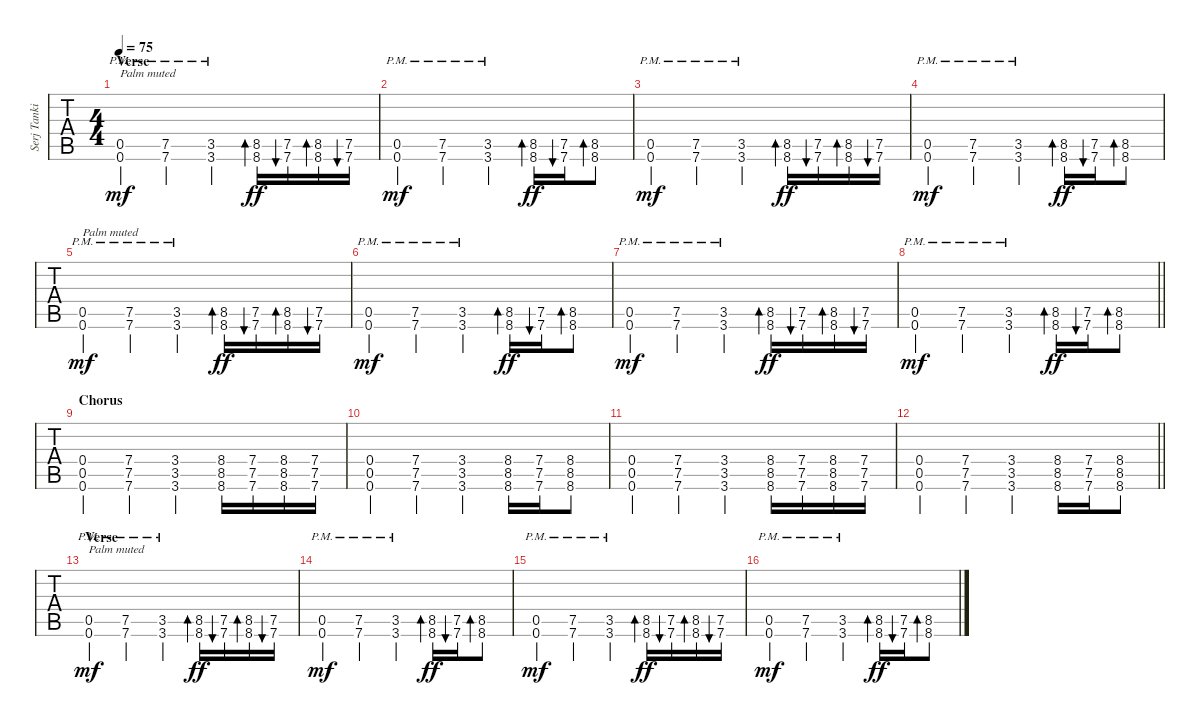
\track ("Serj Tankian (riff guitar)" "Serj Tanki") {instrument overdrivenguitar}
\staff {tabs}
\tuning (E4 B3 G3 D3 A2 D2) {hide}
\ts (4 4)
\section ("" "Verse")
\tempo 75
\clef g2
\ks c
(0.5{pm} 0.6{pm}).4{txt "Palm muted" dy mf} (7.5{pm} 7.6{pm}).4 (3.5{pm} 3.6{pm}).4 (8.5 8.6).16{bd 60 dy ff} (7.5 7.6).16{bu 60} (8.5 8.6).16{bd 60} (7.5 7.6).16{bu 60} |
(0.5{pm} 0.6{pm}).4{dy mf} (7.5{pm} 7.6{pm}).4 (3.5{pm} 3.6{pm}).4 (8.5 8.6).16{bd 60 dy ff} (7.5 7.6).16{bu 60} (8.5 8.6).8{bd 60} |
(0.5{pm} 0.6{pm}).4{dy mf} (7.5{pm} 7.6{pm}).4 (3.5{pm} 3.6{pm}).4 (8.5 8.6).16{bd 60 dy ff} (7.5 7.6).16{bu 60} (8.5 8.6).16{bd 60} (7.5 7.6).16{bu 60} |
(0.5{pm} 0.6{pm}).4{dy mf} (7.5{pm} 7.6{pm}).4 (3.5{pm} 3.6{pm}).4 (8.5 8.6).16{bd 60 dy ff} (7.5 7.6).16{bu 60} (8.5 8.6).8{bd 60} |
(0.5{pm} 0.6{pm}).4{txt "Palm muted" dy mf} (7.5{pm} 7.6{pm}).4 (3.5{pm} 3.6{pm}).4 (8.5 8.6).16{bd 60 dy ff} (7.5 7.6).16{bu 60} (8.5 8.6).16{bd 60} (7.5 7.6).16{bu 60} |
(0.5{pm} 0.6{pm}).4{dy mf} (7.5{pm} 7.6{pm}).4 (3.5{pm} 3.6{pm}).4 (8.5 8.6).16{bd 60 dy ff} (7.5 7.6).16{bu 60} (8.5 8.6).8{bd 60} |
(0.5{pm} 0.6{pm}).4{dy mf} (7.5{pm} 7.6{pm}).4 (3.5{pm} 3.6{pm}).4 (8.5 8.6).16{bd 60 dy ff} (7.5 7.6).16{bu 60} (8.5 8.6).16{bd 60} (7.5 7.6).16{bu 60} |
\barLineRight lightlight
(0.5{pm} 0.6{pm}).4{dy mf} (7.5{pm} 7.6{pm}).4 (3.5{pm} 3.6{pm}).4 (8.5 8.6).16{bd 60 dy ff} (7.5 7.6).16{bu 60} (8.5 8.6).8{bd 60} |
\section ("" "Chorus")
(0.4 0.5 0.6).4 (7.4 7.5 7.6).4 (3.4 3.5 3.6).4 (8.4 8.5 8.6).16 (7.4 7.5 7.6).16 (8.4 8.5 8.6).16 (7.4 7.5 7.6).16 |
(0.4 0.5 0.6).4 (7.4 7.5 7.6).4 (3.4 3.5 3.6).4 (8.4 8.5 8.6).16 (7.4 7.5 7.6).16 (8.4 8.5 8.6).8 |
(0.4 0.5 0.6).4 (7.4 7.5 7.6).4 (3.4 3.5 3.6).4 (8.4 8.5 8.6).16 (7.4 7.5 7.6).16 (8.4 8.5 8.6).16 (7.4 7.5 7.6).16 |
\barLineRight lightlight
(0.4 0.5 0.6).4 (7.4 7.5 7.6).4 (3.4 3.5 3.6).4 (8.4 8.5 8.6).16 (7.4 7.5 7.6).16 (8.4 8.5 8.6).8 |
\section ("" "Verse")
(0.5{pm} 0.6{pm}).4{txt "Palm muted" dy mf} (7.5{pm} 7.6{pm}).4 (3.5{pm} 3.6{pm}).4 (8.5 8.6).16{bd 60 dy ff} (7.5 7.6).16{bu 60} (8.5 8.6).16{bd 60} (7.5 7.6).16{bu 60} |
(0.5{pm} 0.6{pm}).4{dy mf} (7.5{pm} 7.6{pm}).4 (3.5{pm} 3.6{pm}).4 (8.5 8.6).16{bd 60 dy ff} (7.5 7.6).16{bu 60} (8.5 8.6).8{bd 60} |
(0.5{pm} 0.6{pm}).4{dy mf} (7.5{pm} 7.6{pm}).4 (3.5{pm} 3.6{pm}).4 (8.5 8.6).16{bd 60 dy ff} (7.5 7.6).16{bu 60} (8.5 8.6).16{bd 60} (7.5 7.6).16{bu 60} |
(0.5{pm} 0.6{pm}).4{dy mf} (7.5{pm} 7.6{pm}).4 (3.5{pm} 3.6{pm}).4 (8.5 8.6).16{bd 60 dy ff} (7.5 7.6).16{bu 60} (8.5 8.6).8{bd 60}
